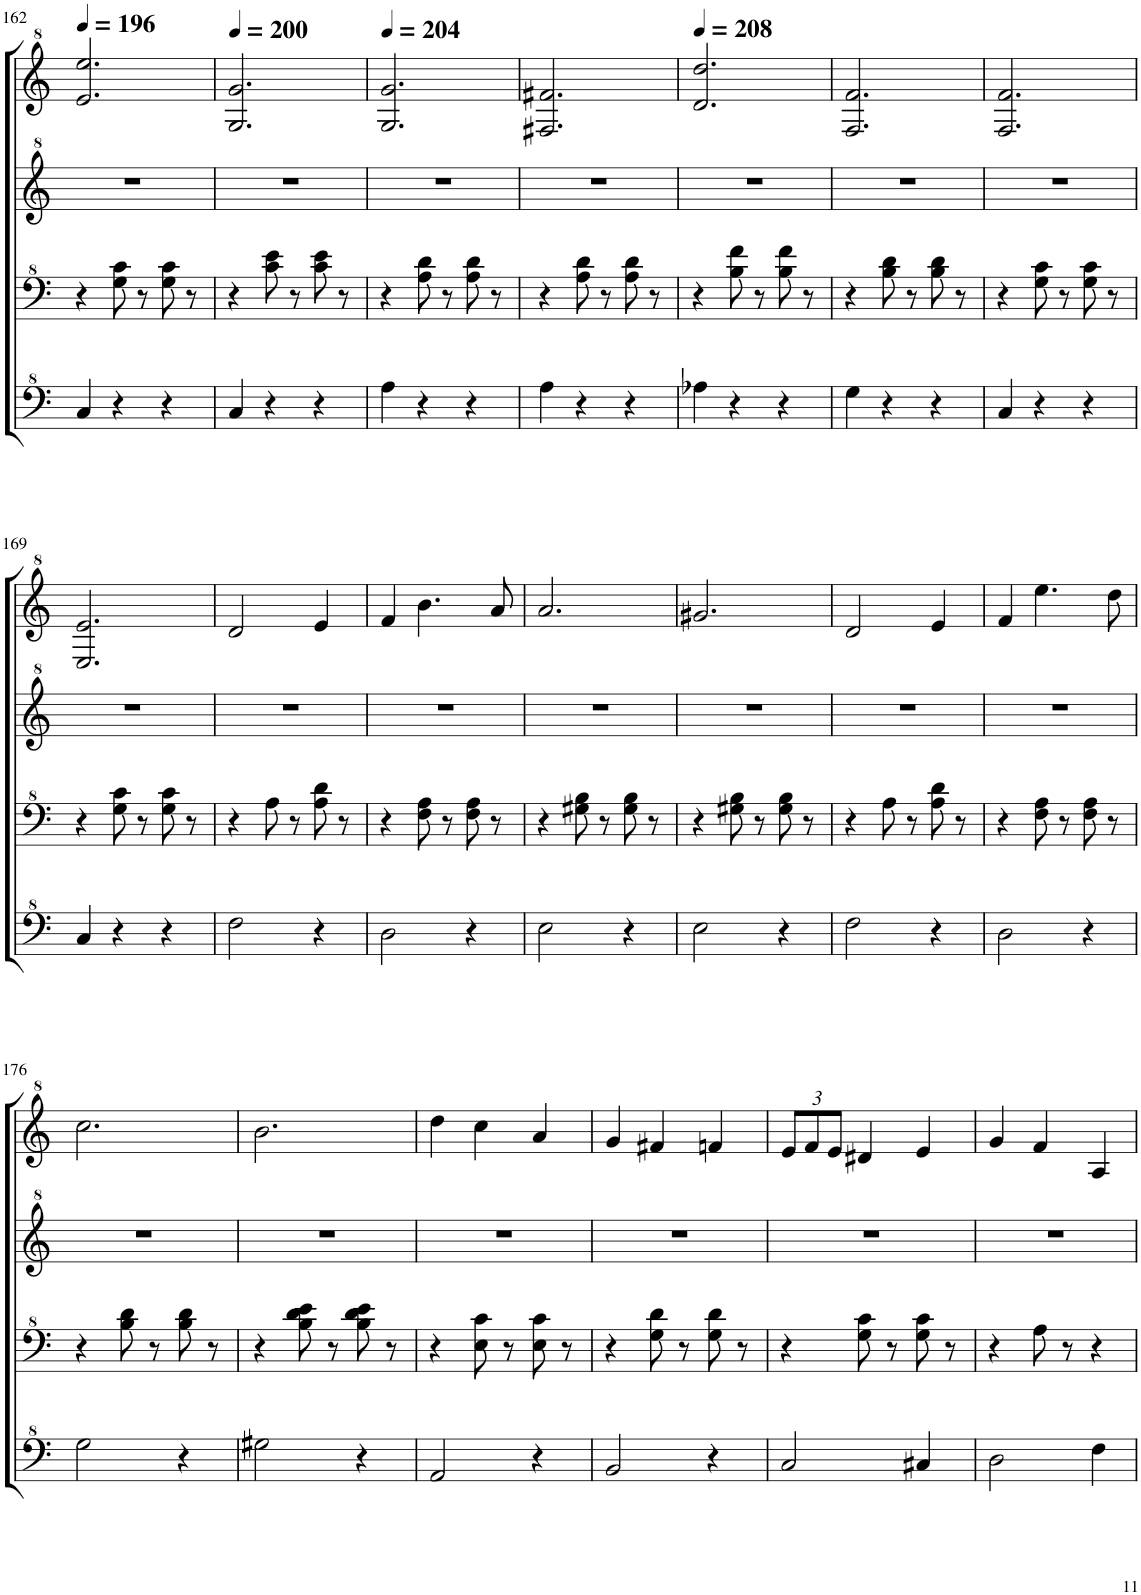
**kern	**kern	**kern	**kern
*part1	*part1	*part1	*part1
*staff4	*staff3	*staff2	*staff1
*I"Model III	*	*	*
!!LO:PB:g=z
*clefF^4	*clefF^4	*clefG^2	*clefG^2
*k[]	*k[]	*k[]	*k[]
*M3/4	*M3/4	*M3/4	*M3/4
*MM196	*MM196	*MM196	*MM196
=162	=162	=162	=162
4c/	4r	2.r	2.ee/ 2.eee/
4r	8g\ 8cc\	.	.
.	8r	.	.
4r	8g\ 8cc\	.	.
.	8r	.	.
=163	=163	=163	=163
*	*	*	*MM200
4c/	4r	2.r	2.g/ 2.gg/
4r	8cc\ 8ee\	.	.
.	8r	.	.
4r	8cc\ 8ee\	.	.
.	8r	.	.
=164	=164	=164	=164
*	*	*	*MM204
4a\	4r	2.r	2.g/ 2.gg/
4r	8a\ 8dd\	.	.
.	8r	.	.
4r	8a\ 8dd\	.	.
.	8r	.	.
=165	=165	=165	=165
4a\	4r	2.r	2.f#X/ 2.ff#X/
4r	8a\ 8dd\	.	.
.	8r	.	.
4r	8a\ 8dd\	.	.
.	8r	.	.
=166	=166	=166	=166
*	*	*	*MM208
4a-X\	4r	2.r	2.dd/ 2.ddd/
4r	8b\ 8ff\	.	.
.	8r	.	.
4r	8b\ 8ff\	.	.
.	8r	.	.
=167	=167	=167	=167
4g\	4r	2.r	2.f/ 2.ff/
4r	8b\ 8dd\	.	.
.	8r	.	.
4r	8b\ 8dd\	.	.
.	8r	.	.
=168	=168	=168	=168
4c/	4r	2.r	2.f/ 2.ff/
4r	8g\ 8cc\	.	.
.	8r	.	.
4r	8g\ 8cc\	.	.
.	8r	.	.
!!LO:LB:g=z
=169	=169	=169	=169
4c/	4r	2.r	2.e/ 2.ee/
4r	8g\ 8cc\	.	.
.	8r	.	.
4r	8g\ 8cc\	.	.
.	8r	.	.
=170	=170	=170	=170
2f\	4r	2.r	2dd/
.	8a\	.	.
.	8r	.	.
4r	8a\ 8dd\	.	4ee/
.	8r	.	.
=171	=171	=171	=171
2d\	4r	2.r	4ff/
.	8f\ 8a\	.	4.bb\
.	8r	.	.
4r	8f\ 8a\	.	.
.	8r	.	8aa/
=172	=172	=172	=172
2e\	4r	2.r	2.aa/
.	8g#X\ 8b\	.	.
.	8r	.	.
4r	8g#\ 8b\	.	.
.	8r	.	.
=173	=173	=173	=173
2e\	4r	2.r	2.gg#X/
.	8g#X\ 8b\	.	.
.	8r	.	.
4r	8g#\ 8b\	.	.
.	8r	.	.
=174	=174	=174	=174
2f\	4r	2.r	2dd/
.	8a\	.	.
.	8r	.	.
4r	8a\ 8dd\	.	4ee/
.	8r	.	.
=175	=175	=175	=175
2d\	4r	2.r	4ff/
.	8f\ 8a\	.	4.eee\
.	8r	.	.
4r	8f\ 8a\	.	.
.	8r	.	8ddd\
!!LO:LB:g=z
=176	=176	=176	=176
2g\	4r	2.r	2.ccc\
.	8b\ 8dd\	.	.
.	8r	.	.
4r	8b\ 8dd\	.	.
.	8r	.	.
=177	=177	=177	=177
2g#X\	4r	2.r	2.bb\
.	8b\ 8dd\ 8ee\	.	.
.	8r	.	.
4r	8b\ 8dd\ 8ee\	.	.
.	8r	.	.
=178	=178	=178	=178
2A/	4r	2.r	4ddd\
.	8e\ 8cc\	.	4ccc\
.	8r	.	.
4r	8e\ 8cc\	.	4aa/
.	8r	.	.
=179	=179	=179	=179
2B/	4r	2.r	4gg/
.	8g\ 8dd\	.	4ff#X/
.	8r	.	.
4r	8g\ 8dd\	.	4ffn/
.	8r	.	.
=180	=180	=180	=180
*	*	*	*Xbrackettup
2c/	4r	2.r	12ee/L
.	.	.	12ff/
.	.	.	12ee/J
.	8g\ 8cc\	.	4dd#X/
.	8r	.	.
4c#X/	8g\ 8cc\	.	4ee/
.	8r	.	.
=181	=181	=181	=181
2d\	4r	2.r	4gg/
.	8a\	.	4ff/
.	8r	.	.
4f\	4r	.	4a/
=	=	=	=
*-	*-	*-	*-
